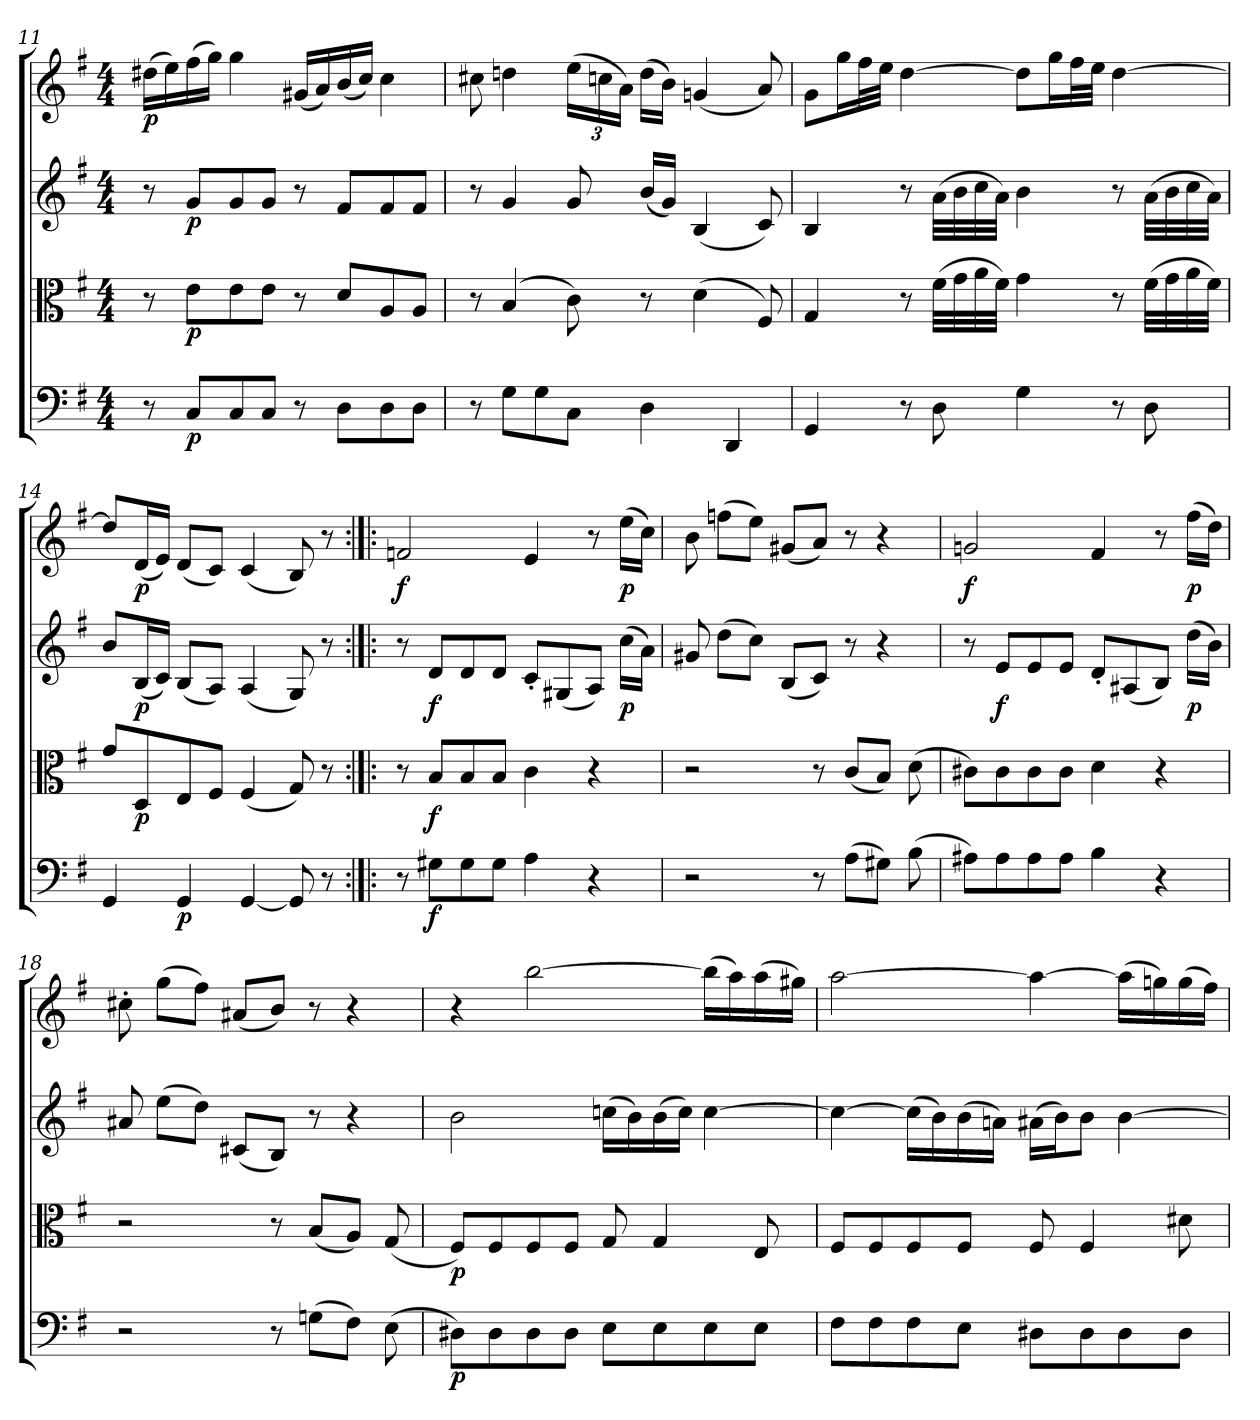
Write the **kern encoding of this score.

**kern	**dynam	**kern	**dynam	**kern	**dynam	**kern	**dynam
*part4	*part4	*part3	*part3	*part2	*part2	*part1	*part1
*staff4	*staff4	*staff3	*staff3	*staff2	*staff2	*staff1	*staff1
*clefF4	*	*clefC3	*	*clefG2	*	*clefG2	*
*k[f#]	*	*k[f#]	*	*k[f#]	*	*k[f#]	*
*e:	*	*e:	*	*e:	*	*e:	*
*M4/4	*	*M4/4	*	*M4/4	*	*M4/4	*
=11	=11	=11	=11	=11	=11	=11	=11
8r	.	8r	.	8r	.	(16dd#X\LL	p
.	.	.	.	.	.	16ee\)	.
8C/L	p	8e\L	p	8g/L	p	(16ff#\	.
.	.	.	.	.	.	16gg\JJ)	.
8C/	.	8e\	.	8g/	.	4gg\	.
8C/J	.	8e\J	.	8g/J	.	.	.
8r	.	8r	.	8r	.	(16g#X/LL	.
.	.	.	.	.	.	16a/)	.
8D\L	.	8d/L	.	8f#/L	.	(16b/	.
.	.	.	.	.	.	16cc/JJ)	.
8D\	.	8A/	.	8f#/	.	4cc\	.
8D\J	.	8A/J	.	8f#/J	.	.	.
=12	=12	=12	=12	=12	=12	=12	=12
8r	.	8r	.	8r	.	8cc#X\	.
8G\L	.	(4B/	.	4g/	.	4ddn\	.
8G\	.	.	.	.	.	.	.
8C\J	.	8c\)	.	8g/	.	(24ee\LL	.
.	.	.	.	.	.	24ccn\	.
.	.	.	.	.	.	24a\JJ)	.
4D\	.	8r	.	(16b/LL	.	(16dd\LL	.
.	.	.	.	16g/JJ)	.	16b\JJ)	.
.	.	(4d\	.	(4B/	.	(4gn/	.
4DD/	.	.	.	.	.	.	.
.	.	8F#/)	.	8c/)	.	8a/)	.
=13	=13	=13	=13	=13	=13	=13	=13
4GG/	.	4G/	.	4B/	.	8g\L	.
.	.	.	.	.	.	16gg\L	.
.	.	.	.	.	.	32ff#\L	.
.	.	.	.	.	.	32ee\JJJ	.
8r	.	8r	.	8r	.	[4dd\	.
8D\	.	(32f#\LLL	.	(32a\LLL	.	.	.
.	.	32g\	.	32b\	.	.	.
.	.	32a\	.	32cc\	.	.	.
.	.	32f#\JJJ)	.	32a\JJJ)	.	.	.
4G\	.	4g\	.	4b\	.	8dd\L]	.
.	.	.	.	.	.	16gg\L	.
.	.	.	.	.	.	32ff#\L	.
.	.	.	.	.	.	32ee\JJJ	.
8r	.	8r	.	8r	.	[4dd\	.
8D\	.	(32f#\LLL	.	(32a\LLL	.	.	.
.	.	32g\	.	32b\	.	.	.
.	.	32a\	.	32cc\	.	.	.
.	.	32f#\JJJ)	.	32a\JJJ)	.	.	.
=14	=14	=14	=14	=14	=14	=14	=14
4GG/	.	8g\L	.	8b/L	.	8dd/L]	.
.	.	8D/	p	(16B/L	p	(16d/L	p
.	.	.	.	16c/JJ)	.	16e/JJ)	.
4GG/	p	8E/	.	(8B/L	.	(8d/L	.
.	.	8F#/J	.	8A/J)	.	8c/J)	.
[4GG/	.	(4F#/	.	(4A/	.	(4c/	.
8GG/]	.	8G/)	.	8G/)	.	8B/)	.
8r	.	8r	.	8r	.	8r	.
=15:|!|:	=15:|!|:	=15:|!|:	=15:|!|:	=15:|!|:	=15:|!|:	=15:|!|:	=15:|!|:
8r	.	8r	.	8r	.	2fn/	f
8G#X\L	f	8B/L	f	8d/L	f	.	.
8G#\	.	8B/	.	8d/	.	.	.
8G#\J	.	8B/J	.	8d/J	.	.	.
4A\	.	4c\	.	8c'/L	.	4e/	.
.	.	.	.	(8G#X/	.	.	.
4r	.	4r	.	8A/J)	.	8r	.
.	.	.	.	(16cc\LL	p	(16ee\LL	p
.	.	.	.	16a\JJ)	.	16cc\JJ)	.
=16	=16	=16	=16	=16	=16	=16	=16
2r	.	2r	.	8g#X/	.	8b\	.
.	.	.	.	(8dd\L	.	(8ffn\L	.
.	.	.	.	8cc\J)	.	8ee\J)	.
.	.	.	.	(8B/L	.	(8g#X/L	.
8r	.	8r	.	8c/J)	.	8a/J)	.
(8A\L	.	(8c/L	.	8r	.	8r	.
8G#X\J)	.	8B/J)	.	4r	.	4r	.
(8B\	.	(8d\	.	.	.	.	.
=17	=17	=17	=17	=17	=17	=17	=17
8A#X\L)	.	8c#X\L)	.	8r	.	2gn/	f
8A#\	.	8c#\	.	8e/L	f	.	.
8A#\	.	8c#\	.	8e/	.	.	.
8A#\J	.	8c#\J	.	8e/J	.	.	.
4B\	.	4d\	.	8d'/L	.	4f#/	.
.	.	.	.	(8A#X/	.	.	.
4r	.	4r	.	8B/J)	.	8r	.
.	.	.	.	(16dd\LL	p	(16ff#\LL	p
.	.	.	.	16b\JJ)	.	16dd\JJ)	.
=18	=18	=18	=18	=18	=18	=18	=18
2r	.	2r	.	8a#X/	.	8cc#X'\	.
.	.	.	.	(8ee\L	.	(8gg\L	.
.	.	.	.	8dd\J)	.	8ff#\J)	.
.	.	.	.	(8c#X/L	.	(8a#X/L	.
8r	.	8r	.	8B/J)	.	8b/J)	.
(8Gn\L	.	(8B/L	.	8r	.	8r	.
8F#\J)	.	8A/J)	.	4r	.	4r	.
(8E\	.	(8G/	.	.	.	.	.
=19	=19	=19	=19	=19	=19	=19	=19
8D#X\L)	p	8F#/L)	p	2b\	.	4r	.
8D#\	.	8F#/	.	.	.	.	.
8D#\	.	8F#/	.	.	.	[2bb\	.
8D#\J	.	8F#/J	.	.	.	.	.
8E\L	.	8G/	.	(16ccn\LL	.	.	.
.	.	.	.	16b\)	.	.	.
8E\	.	4G/	.	(16b\	.	.	.
.	.	.	.	16cc\JJ)	.	.	.
8E\	.	.	.	[4cc\	.	(16bb\LL]	.
.	.	.	.	.	.	16aa\)	.
8E\J	.	8E/	.	.	.	(16aa\	.
.	.	.	.	.	.	16gg#X\JJ)	.
=20	=20	=20	=20	=20	=20	=20	=20
8F#\L	.	8F#/L	.	4cc\_	.	[2aa\	.
8F#\	.	8F#/	.	.	.	.	.
8F#\	.	8F#/	.	(16cc\LL]	.	.	.
.	.	.	.	16b\)	.	.	.
8E\J	.	8F#/J	.	(16b\	.	.	.
.	.	.	.	16an\JJ)	.	.	.
8D#X\L	.	8F#/	.	(16a#X\LL	.	4aa\_	.
.	.	.	.	16b\J)	.	.	.
8D#\	.	4F#/	.	8b\J	.	.	.
8D#\	.	.	.	[4b\	.	(16aa\LL]	.
.	.	.	.	.	.	16ggn\)	.
8D#\J	.	8d#X\	.	.	.	(16gg\	.
.	.	.	.	.	.	16ff#\JJ)	.
=	=	=	=	=	=	=	=
*-	*-	*-	*-	*-	*-	*-	*-
